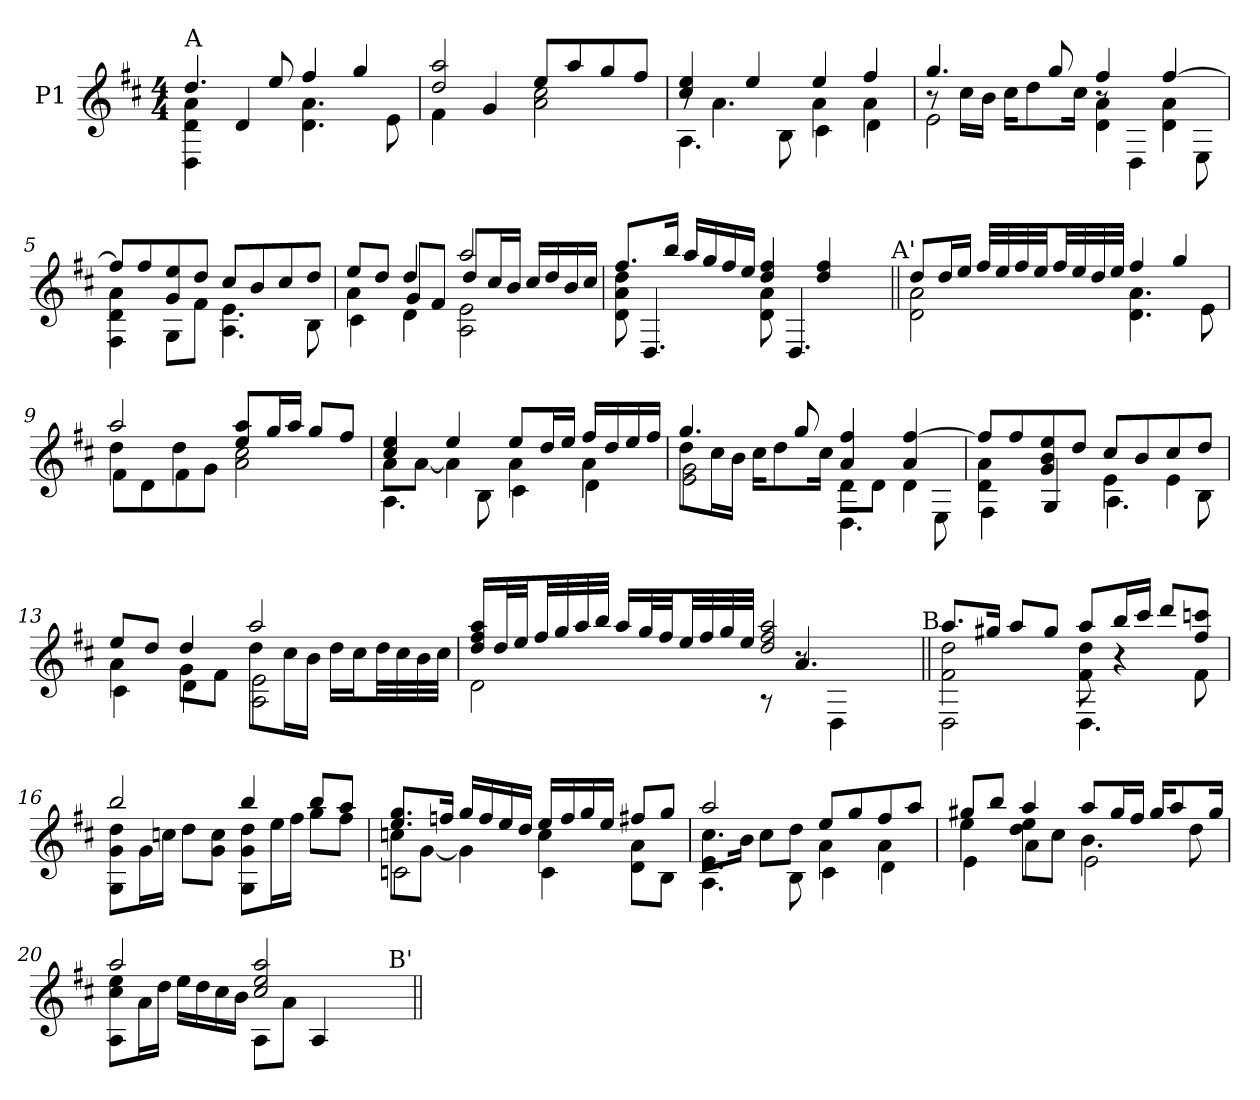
**kern
*part1
*staff1
*I"P1
!!LO:PB:g=z
*clefG2
*ITrd7c12
*k[f#c#]
*D:
*M4/4
=1
*^
!LO:TX:a:t=A	!
4.di/	4DDi\ 4Di 4Ai
.	4Di/
*MM40	*
8ei/	.
4f#i/	4.Di\ 4.Ai
4gi/	.
.	8Ei\
=2	=2
2di/ 2ai	4F#i\
.	4Gi/
8ei/L	2Ai\ 2c#i
8ai/	.
8gi/	.
8f#i/J	.
=3	=3
*	*^
4c#i/ 4ei	8r	4.AAi\
.	4.Ai\	.
4ei/	.	.
.	.	8BBi\
4ei/	4Ai\	4C#i\
4f#i/	4Ai\	4Di\
=4	=4	=4
4.gi/	8r	2Ei\
.	16c#i\LL	.
.	16Bi\JJ	.
.	16c#i\KL	.
.	8di\	.
8gi/	.	.
.	16c#i\Jk	.
4f#i/	4Di\ 4Ai	8r
.	.	4DDi\
[>4f#i/	4Di\ 4Ai	.
.	.	8EEi\
*	*v	*v
=5	=5
8f#i/L]	4FF#i\ 4Di 4Ai
8f#i/	.
8Gi/ 8ei	8GGi\L
8di/J	8F#i\J
8c#i/L	4.AAi\ 4.Ei
8Bi/	.
8c#i/	.
8di/J	8BBi\
!!LO:LB:g=z	!!
=6	=6
*	*^
8ei/L	4Ai\	4C#i\
8di/J	.	.
4di/	8Gi/L	4Di\
.	8F#i/J	.
2ai/	8di/L	2AAi\ 2Ei
.	16c#i/L	.
.	16Bi/JJ	.
.	16c#i/LL	.
.	16di/	.
.	16Bi/	.
.	16c#i/JJ	.
=7	=7	=7
8.f#i/L	8Di\ 8Ai 8di	2ryy
.	4.DDi/	.
16bi/Jk	.	.
16ai/LL	.	.
16gi/	.	.
16f#i/	.	.
16ei/JJ	.	.
4di/ 4f#i	8Di\ 8Ai	4ryy
.	4.DDi/	.
4di/ 4f#i	.	8ryy
.	.	16ryy
.	.	32ryy
.	.	64ryy
.	.	128...ryy
!	!	!LO:TX:a:t=A'
.	.	1024ryy
*	*v	*v
=8||	=8||
8di/L	2Di\ 2Ai
16di/L	.
16ei/JJ	.
32f#i/LLL	.
32ei/	.
32f#i/	.
32ei/JJ	.
32f#i/LL	.
32ei/	.
32di/	.
32ei/JJJ	.
4f#i/	4.Di\ 4.Ai
4gi/	.
.	8Ei\
=9	=9
*^	*^
2ai/	4di\	2ryy	8F#i\L
.	.	.	8Di\
.	4di\	.	8F#i\
.	.	.	8Gi\J
8ei/ 8aiL	2Ai\ 2c#i	2ryy	2ryy
16gi/L	.	.	.
16ai/JJ	.	.	.
8gi/L	.	.	.
8f#i/J	.	.	.
*	*	*v	*v
!!LO:LB:g=z
=10	=10	=10
4c#i/ 4ei	8Ai\L	4.AAi\
.	[<8Ai\J	.
4ei/	4Ai\]	.
.	.	8BBi\
8ei/L	4Ai\	4C#i\
16di/L	.	.
16ei/JJ	.	.
16f#i/LL	4Ai\	4Di\
16di/	.	.
16ei/	.	.
16f#i/JJ	.	.
=11	=11	=11
4.gi/	8di\L	2Ei\ 2Gi
.	16c#i\L	.
.	16Bi\JJ	.
.	16c#i\KL	.
.	8di\	.
8gi/	.	.
.	16c#i\Jk	.
4Ai/ 4f#i	8Di\L	4.DDi\
.	8Di\J	.
4Ai/ [>4f#i	4Di\	.
.	.	8EEi\
=12	=12	=12
8f#i/L]	4Di\ 4Ai	4FF#i\
8f#i/	.	.
8Gi/ 8Bi 8ei	4ryy	4GGi/
8di/J	.	.
8c#i/L	4Ei\	4.AAi\
8Bi/	.	.
8c#i/	4Ei\	.
8di/J	.	8BBi\
=13	=13	=13
8ei/L	4Ai\	4C#i\
8di/J	.	.
4di/	8Gi\L	4Di\
.	8F#i\J	.
2ai/	8di\L	2AAi\ 2Ei
.	16c#i\L	.
.	16Bi\JJ	.
.	16di\LL	.
.	16c#i\J	.
.	32di\LL	.
.	32c#i\	.
.	32Bi\	.
.	32c#i\JJJ	.
!!LO:LB:g=z	!!	!!
=14	=14	=14
*	*	*^
16di/ 16f#i 16aiLL	2Di\	2ryy	2ryy
32di/L	.	.	.
32ei/JJ	.	.	.
32f#i/LL	.	.	.
32gi/	.	.	.
32ai/	.	.	.
32bi/JJJ	.	.	.
16ai/LL	.	.	.
32gi/L	.	.	.
32f#i/JJ	.	.	.
32ei/LL	.	.	.
32f#i/	.	.	.
32gi/	.	.	.
32ei/JJJ	.	.	.
2di/ 2f#i 2ai	8ryy	8r	4ryy
.	4.Ai/	8r	.
.	.	4DDi\	8ryy
.	.	.	16ryy
.	.	.	32ryy
.	.	.	64ryy
.	.	.	128...ryy
!	!	!	!LO:TX:a:t=B
.	.	.	1024ryy
*	*	*v	*v
=15||	=15||	=15||
8.ai/L	2F#i\ 2di	2DDi\
16g#Xi/Jk	.	.
8ai/L	.	.
8g#i/J	.	.
8ai/L	8F#i\ 8di	4.DDi\
16bi/L	4r	.
16cc#i/JJ	.	.
8ddi/L	.	.
8f#i/ 8ccniJ	8ryy	8F#i\
*	*v	*v
=16	=16
2bi/	8GGi\ 8Gi 8diL
.	16Gi\L
.	16cni\JJ
.	8di\L
.	8Gi\ 8ciJ
4bi/	8GGi\ 8Gi 8diL
.	16ei\L
.	16f#i\JJ
8bi/L	8gi\L
8ai/J	8f#i\J
=17	=17
*	*^
8.ei/ 8.giL	8cni\L	2Cni\
.	[<8Gi\J	.
16fni/Jk	.	.
16gi/LL	4Gi\]	.
16fi/	.	.
16ei/	.	.
16di/JJ	.	.
16ei/LL	4ci\	4Ci\
16fi/	.	.
16gi/	.	.
16ei/JJ	.	.
8f#Xi/L	4ryy	8Di\ 8AiL
8gi/J	.	8BBi\J
!!LO:LB:g=z	!!	!!
=18	=18	=18
2ai/	8.Ei\ 8.c#iL	4.AAi\
.	16Bi\Jk	.
.	8c#i\L	.
.	8di\J	8BBi\
8ei/L	4Ai\	4C#i\
8gi/	.	.
8f#i/	4Ai\	4Di\
8ai/J	.	.
=19	=19	=19
8g#Xi/L	4ei\	4Ei\
8bi/J	.	.
4ai/	8di\ 8eiL	4Ai\
.	8c#i\J	.
8ai/L	4.Bi\	2Ei\
16g#i/L	.	.
16f#i/JJ	.	.
16g#i/KL	.	.
8ai/	.	.
.	8di\	.
16g#i/Jk	.	.
=20	=20	=20
2ai/	8AAi\ 8c#i 8eiL	2ryy
.	16Ai\L	.
.	16di\JJ	.
.	16ei\LL	.
.	16di\	.
.	16c#i\	.
.	16Bi\JJ	.
2c#i/ 2ei 2ai	8AAi\L	4ryy
.	8Ai\J	.
.	4AAi/	8ryy
.	.	16ryy
.	.	32ryy
.	.	64ryy
.	.	128...ryy
!	!	!LO:TX:a:t=B'
.	.	1024ryy
*v	*v	*v
=||
*-
